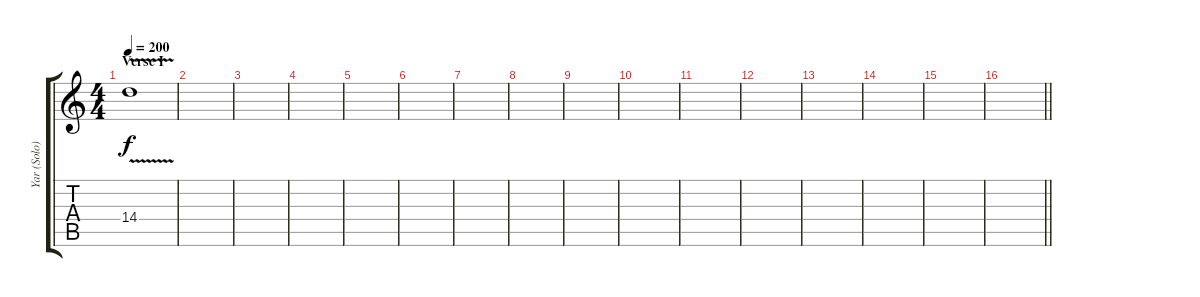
\track ("Yar (Solo) " "Yar (Solo)") {instrument overdrivenguitar}
\staff {score tabs}
\tuning (D4 A3 F3 C3 G2 C2) {hide}
\ts (4 4)
\section ("" "Verse I")
\tempo 200
\clef g2
\ks c
14.4{v}.1{dy f volume 0} |
|
|
|
|
|
|
|
|
|
|
|
|
|
|
\barLineRight lightlight
